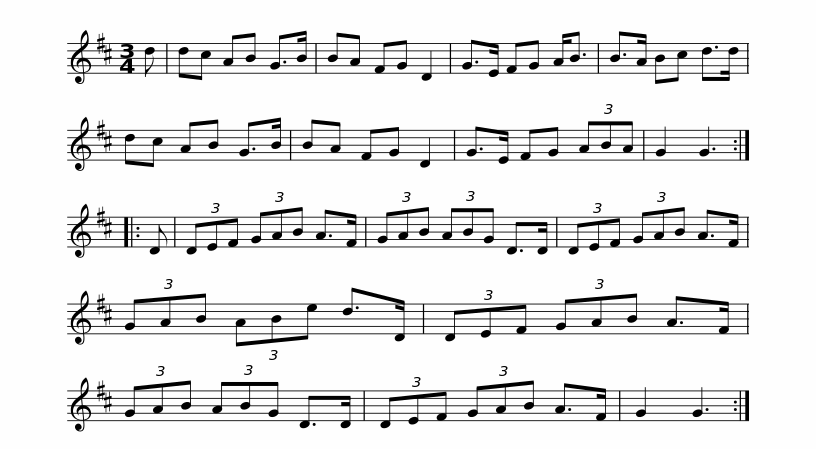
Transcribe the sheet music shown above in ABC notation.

X:1
L:1/8
M:3/4
I:linebreak $
K:D
V:1 treble
V:1
 d | dc AB G>B | BA FG D2 | G>E FG A<B | B>A Bc d>d | %5
 dc AB G>B | BA FG D2 |$ G>E FG (3ABA | G2 G3 :: D | %10
 (3DEF (3GAB A>F | (3GAB (3ABG D>D | (3DEF (3GAB A>F | (3GAB (3ABe d>D |$ (3DEF (3GAB A>F | %15
 (3GAB (3ABG D>D | (3DEF (3GAB A>F | G2 G3 :| %18
